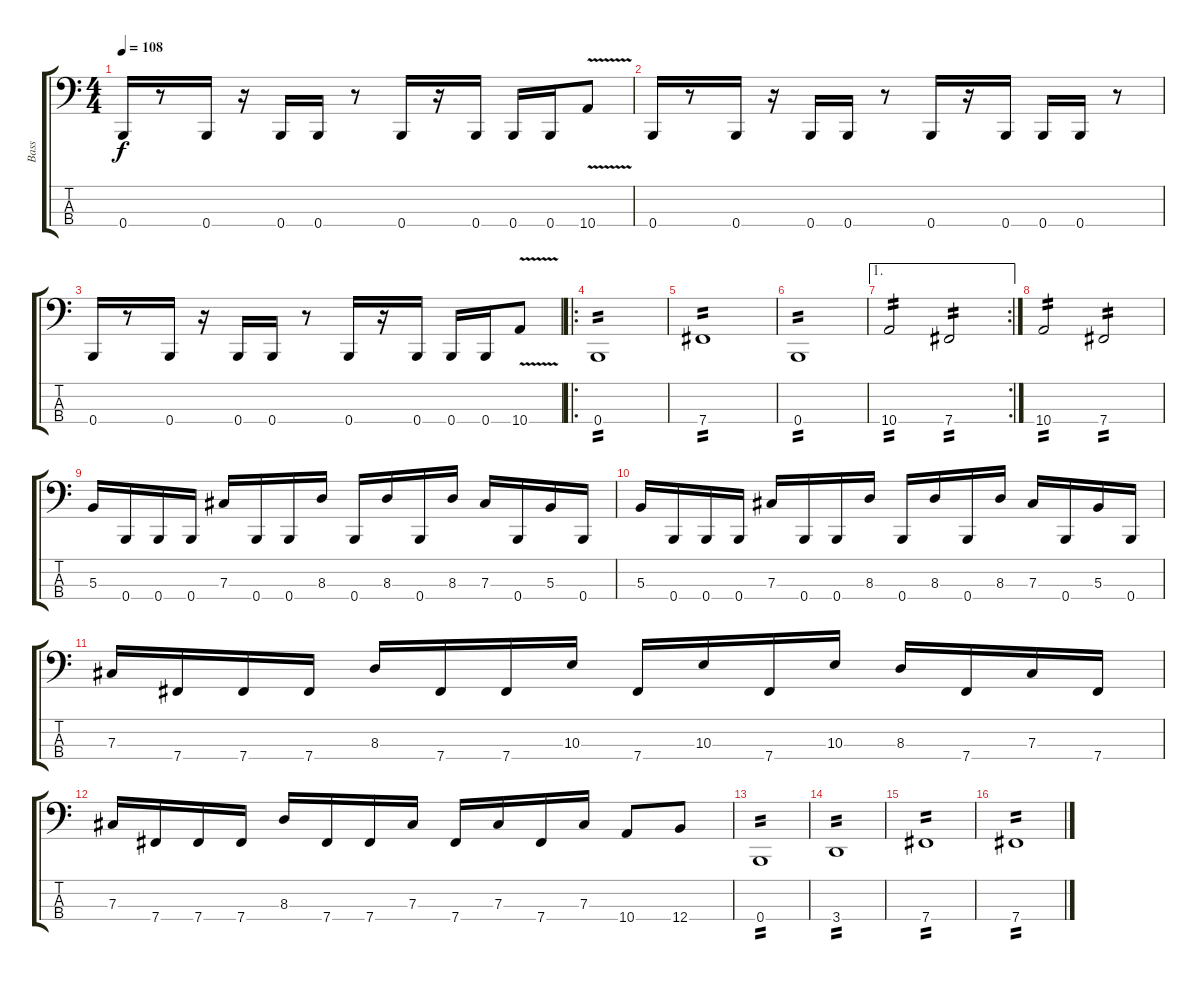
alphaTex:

\track ("Bass" "Bass") {instrument electricbassfinger}
\staff {score tabs}
\tuning (E2 B1 Gb1 B0) {hide}
\ts (4 4)
\tempo 108
\clef f4
\ks c
0.4.16{dy f} r.8 0.4.16 r.16 0.4.16 0.4.16 r.8 0.4.16 r.16 0.4.16 0.4.16 0.4.16 10.4{v}.8 |
0.4.16 r.8 0.4.16 r.16 0.4.16 0.4.16 r.8 0.4.16 r.16 0.4.16 0.4.16 0.4.16 r.8 |
0.4.16 r.8 0.4.16 r.16 0.4.16 0.4.16 r.8 0.4.16 r.16 0.4.16 0.4.16 0.4.16 10.4{v}.8 |
\ro
0.4.1{tp 2} |
7.4.1{tp 2} |
0.4.1{tp 2} |
\ae 1
\rc 2
10.4.2{tp 2} 7.4.2{tp 2} |
10.4.2{tp 2} 7.4.2{tp 2} |
5.3.16 0.4.16 0.4.16 0.4.16 7.3.16 0.4.16 0.4.16 8.3.16 0.4.16 8.3.16 0.4.16 8.3.16 7.3.16 0.4.16 5.3.16 0.4.16 |
5.3.16 0.4.16 0.4.16 0.4.16 7.3.16 0.4.16 0.4.16 8.3.16 0.4.16 8.3.16 0.4.16 8.3.16 7.3.16 0.4.16 5.3.16 0.4.16 |
7.3.16 7.4.16 7.4.16 7.4.16 8.3.16 7.4.16 7.4.16 10.3.16 7.4.16 10.3.16 7.4.16 10.3.16 8.3.16 7.4.16 7.3.16 7.4.16 |
7.3.16 7.4.16 7.4.16 7.4.16 8.3.16 7.4.16 7.4.16 7.3.16 7.4.16 7.3.16 7.4.16 7.3.16 10.4.8 12.4.8 |
0.4.1{tp 2} |
3.4.1{tp 2} |
7.4.1{tp 2} |
7.4.1{tp 2}
